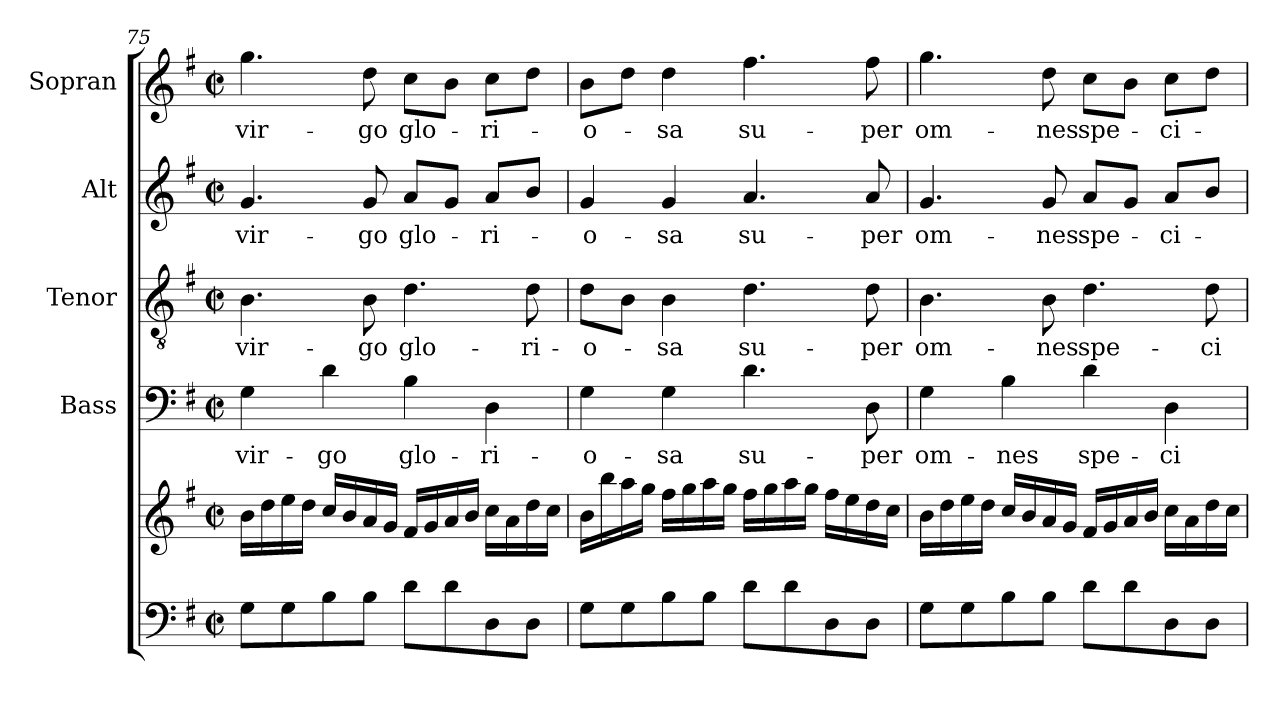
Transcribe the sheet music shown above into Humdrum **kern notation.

**kern	**kern	**kern	**text	**kern	**text	**kern	**text	**kern	**text
*part5	*part5	*part4	*part4	*part3	*part3	*part2	*part2	*part1	*part1
*staff6	*staff5	*staff4	*staff4	*staff3	*staff3	*staff2	*staff2	*staff1	*staff1
*	*	*I"Bass	*	*I"Tenor	*	*I"Alt	*	*I"Sopran	*
*	*	*I'B.	*	*I'T.	*	*I'A.	*	*I'S.	*
*clefF4	*clefG2	*clefF4	*	*clefGv2	*	*clefG2	*	*clefG2	*
*k[f#]	*k[f#]	*k[f#]	*	*k[f#]	*	*k[f#]	*	*k[f#]	*
*G:	*G:	*G:	*	*G:	*	*G:	*	*G:	*
*M2/2	*M2/2	*M2/2	*	*M2/2	*	*M2/2	*	*M2/2	*
*met(c|)	*met(c|)	*met(c|)	*	*met(c|)	*	*met(c|)	*	*met(c|)	*
=75	=75	=75	=75	=75	=75	=75	=75	=75	=75
!	!	!	!LO:LY:b	!	!LO:LY:b	!	!LO:LY:b	!	!LO:LY:b
8G\L	16b\LL	4G\	vir-	4.B\	vir-	4.g/	vir-	4.gg\	vir-
.	16dd\	.	.	.	.	.	.	.	.
8G\	16ee\	.	.	.	.	.	.	.	.
.	16dd\JJ	.	.	.	.	.	.	.	.
!	!	!	!LO:LY:b	!	!	!	!	!	!
8B\	16cc/LL	4d\	-go	.	.	.	.	.	.
.	16b/	.	.	.	.	.	.	.	.
!	!	!	!	!	!LO:LY:b	!	!LO:LY:b	!	!LO:LY:b
8B\J	16a/	.	.	8B\	-go	8g/	-go	8dd\	-go
.	16g/JJ	.	.	.	.	.	.	.	.
!	!	!	!LO:LY:b	!	!LO:LY:b	!	!LO:LY:b	!	!LO:LY:b
8d\L	16f#/LL	4B\	glo-	4.d\	glo-	8a/L	glo-	8cc\L	glo-
.	16g/	.	.	.	.	.	.	.	.
8d\	16a/	.	.	.	.	8g/J	.	8b\J	.
.	16b/JJ	.	.	.	.	.	.	.	.
!	!	!	!LO:LY:b	!	!	!	!LO:LY:b	!	!LO:LY:b
8D\	16cc\LL	4D\	-ri-	.	.	8a/L	-ri-	8cc\L	-ri-
.	16a\	.	.	.	.	.	.	.	.
!	!	!	!	!	!LO:LY:b	!	!	!	!
8D\J	16dd\	.	.	8d\	-ri-	8b/J	.	8dd\J	.
.	16cc\JJ	.	.	.	.	.	.	.	.
!!LO:LB:g=z
=76	=76	=76	=76	=76	=76	=76	=76	=76	=76
!	!	!	!LO:LY:b	!	!LO:LY:b	!	!LO:LY:b	!	!LO:LY:b
8G\L	16b\LL	4G\	-o-	8d\L	-o-	4g/	-o-	8b\L	-o-
.	16bb\	.	.	.	.	.	.	.	.
8G\	16aa\	.	.	8B\J	.	.	.	8dd\J	.
.	16gg\JJ	.	.	.	.	.	.	.	.
!	!	!	!LO:LY:b	!	!LO:LY:b	!	!LO:LY:b	!	!LO:LY:b
8B\	16ff#\LL	4G\	-sa	4B\	-sa	4g/	-sa	4dd\	-sa
.	16gg\	.	.	.	.	.	.	.	.
8B\J	16aa\	.	.	.	.	.	.	.	.
.	16gg\JJ	.	.	.	.	.	.	.	.
!	!	!	!LO:LY:b	!	!LO:LY:b	!	!LO:LY:b	!	!LO:LY:b
8d\L	16ff#\LL	4.d\	su-	4.d\	su-	4.a/	su-	4.ff#\	su-
.	16gg\	.	.	.	.	.	.	.	.
8d\	16aa\	.	.	.	.	.	.	.	.
.	16gg\JJ	.	.	.	.	.	.	.	.
8D\	16ff#\LL	.	.	.	.	.	.	.	.
.	16ee\	.	.	.	.	.	.	.	.
!	!	!	!LO:LY:b	!	!LO:LY:b	!	!LO:LY:b	!	!LO:LY:b
8D\J	16dd\	8D\	-per	8d\	-per	8a/	-per	8ff#\	-per
.	16cc\JJ	.	.	.	.	.	.	.	.
=77	=77	=77	=77	=77	=77	=77	=77	=77	=77
!	!	!	!LO:LY:b	!	!LO:LY:b	!	!LO:LY:b	!	!LO:LY:b
8G\L	16b\LL	4G\	om-	4.B\	om-	4.g/	om-	4.gg\	om-
.	16dd\	.	.	.	.	.	.	.	.
8G\	16ee\	.	.	.	.	.	.	.	.
.	16dd\JJ	.	.	.	.	.	.	.	.
!	!	!	!LO:LY:b	!	!	!	!	!	!
8B\	16cc/LL	4B\	-nes	.	.	.	.	.	.
.	16b/	.	.	.	.	.	.	.	.
!	!	!	!	!	!LO:LY:b	!	!LO:LY:b	!	!LO:LY:b
8B\J	16a/	.	.	8B\	-nes	8g/	-nes	8dd\	-nes
.	16g/JJ	.	.	.	.	.	.	.	.
!	!	!	!LO:LY:b	!	!LO:LY:b	!	!LO:LY:b	!	!LO:LY:b
8d\L	16f#/LL	4d\	spe-	4.d\	spe-	8a/L	spe-	8cc\L	spe-
.	16g/	.	.	.	.	.	.	.	.
8d\	16a/	.	.	.	.	8g/J	.	8b\J	.
.	16b/JJ	.	.	.	.	.	.	.	.
!	!	!	!LO:LY:b	!	!	!	!LO:LY:b	!	!LO:LY:b
8D\	16cc\LL	4D\	-ci-	.	.	8a/L	-ci-	8cc\L	-ci-
.	16a\	.	.	.	.	.	.	.	.
!	!	!	!	!	!LO:LY:b	!	!	!	!
8D\J	16dd\	.	.	8d\	-ci-	8b/J	.	8dd\J	.
.	16cc\JJ	.	.	.	.	.	.	.	.
=	=	=	=	=	=	=	=	=	=
*-	*-	*-	*-	*-	*-	*-	*-	*-	*-
